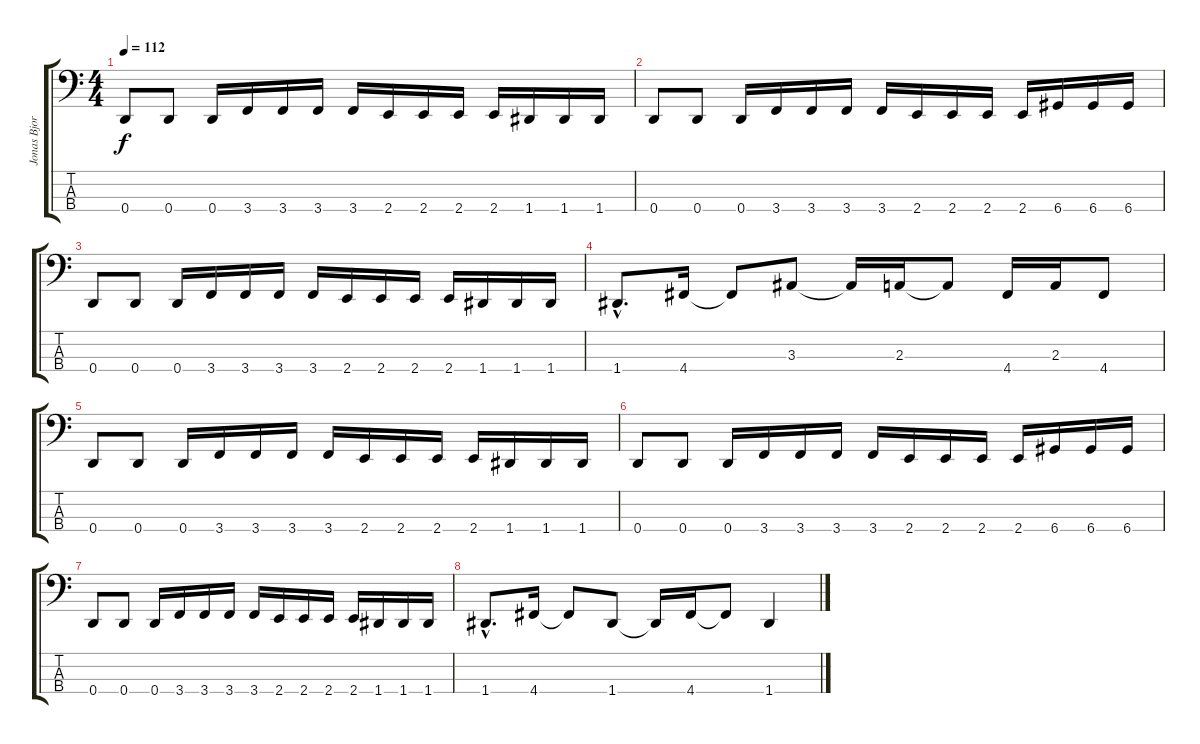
\track ("Jonas Bjorler" "Jonas Bjor") {instrument electricbasspick}
\staff {score tabs}
\tuning (F2 C2 G1 D1) {hide}
\ts (4 4)
\tempo 112
\clef f4
\ks c
0.4.8{dy f} 0.4.8 0.4.16 3.4.16 3.4.16 3.4.16 3.4.16 2.4.16 2.4.16 2.4.16 2.4.16 1.4.16 1.4.16 1.4.16 |
0.4.8 0.4.8 0.4.16 3.4.16 3.4.16 3.4.16 3.4.16 2.4.16 2.4.16 2.4.16 2.4.16 6.4.16 6.4.16 6.4.16 |
0.4.8 0.4.8 0.4.16 3.4.16 3.4.16 3.4.16 3.4.16 2.4.16 2.4.16 2.4.16 2.4.16 1.4.16 1.4.16 1.4.16 |
1.4{hac}.8{d} 4.4.16 4.4{t}.8 3.3.8 3.3{t}.16 2.3.16 2.3{t}.8 4.4.16 2.3.16 4.4.8 |
0.4.8 0.4.8 0.4.16 3.4.16 3.4.16 3.4.16 3.4.16 2.4.16 2.4.16 2.4.16 2.4.16 1.4.16 1.4.16 1.4.16 |
0.4.8 0.4.8 0.4.16 3.4.16 3.4.16 3.4.16 3.4.16 2.4.16 2.4.16 2.4.16 2.4.16 6.4.16 6.4.16 6.4.16 |
0.4.8 0.4.8 0.4.16 3.4.16 3.4.16 3.4.16 3.4.16 2.4.16 2.4.16 2.4.16 2.4.16 1.4.16 1.4.16 1.4.16 |
1.4{hac}.8{d} 4.4.16 4.4{t}.8 1.4.8 1.4{t}.16 4.4.16 4.4{t}.8 1.4.4
